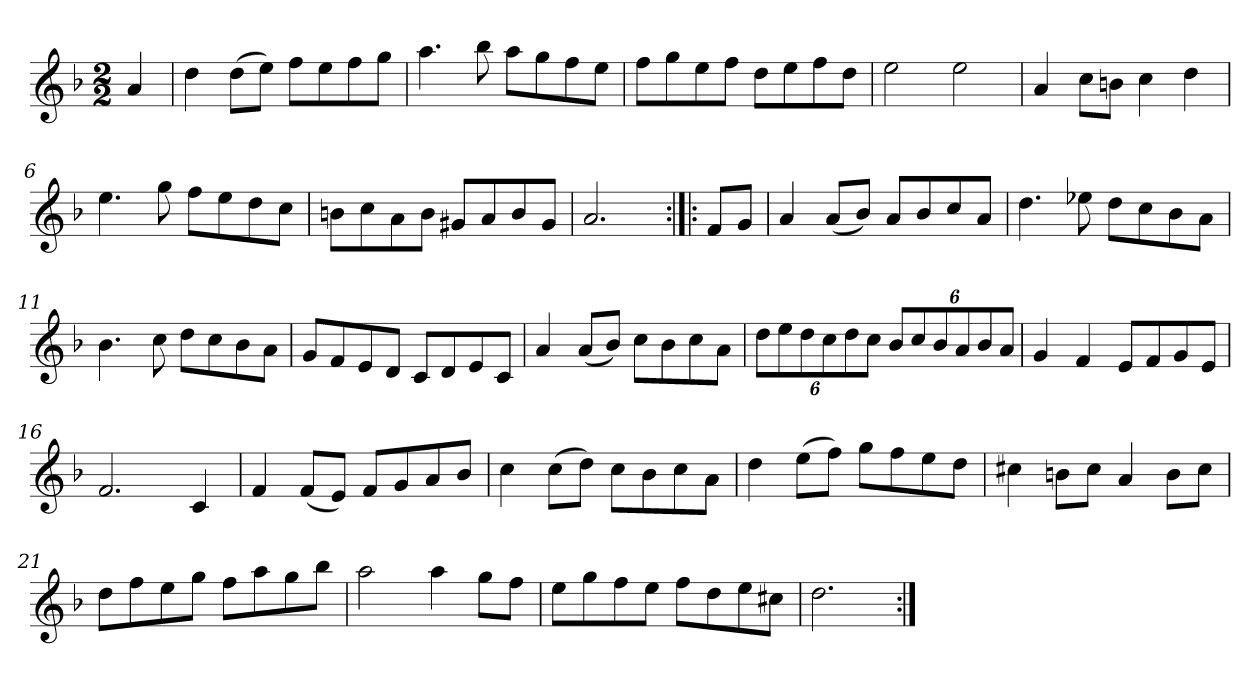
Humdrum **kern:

**kern
*part1
*staff1
*clefG2
*k[b-]
*d:
*M2/2
*MM120
=
4a
=1
4dd
(8dd\L
8ee\J)
8ff\L
8ee\
8ff\
8gg\J
=2
4.aa
8bb-
8aa\L
8gg\
8ff\
8ee\J
=3
8ff\L
8gg\
8ee\
8ff\J
8dd\L
8ee\
8ff\
8dd\J
=4
2ee
2ee
=5
4a
8cc\L
8bn\J
4cc
4dd
=6
4.ee
8gg
8ff\L
8ee\
8dd\
8cc\J
=7
8bn\L
8cc\
8a\
8b\J
8g#X/L
8a/
8b/
8g#/J
=8
2.a
=:|!|:
8f/L
8g/J
=9
4a
(8a/L
8b-/J)
8a/L
8b-/
8cc/
8a/J
=10
4.dd
8ee-X
8dd\L
8cc\
8b-\
8a\J
=11
4.b-
8cc
8dd\L
8cc\
8b-\
8a\J
=12
8g/L
8f/
8e/
8d/J
8c/L
8d/
8e/
8c/J
=13
4a
(8a/L
8b-/J)
8cc\L
8b-\
8cc\
8a\J
=14
12dd\L
12ee\
12dd\
12cc\
12dd\
12cc\J
12b-/L
12cc/
12b-/
12a/
12b-/
12a/J
=15
4g
4f
8e/L
8f/
8g/
8e/J
=16
2.f
4c
=17
4f
(8f/L
8e/J)
8f/L
8g/
8a/
8b-/J
=18
4cc
(8cc\L
8dd\J)
8cc\L
8b-\
8cc\
8a\J
=19
4dd
(8ee\L
8ff\J)
8gg\L
8ff\
8ee\
8dd\J
=20
4cc#X
8bn\L
8cc#\J
4a
8b\L
8cc#\J
=21
8dd\L
8ff\
8ee\
8gg\J
8ff\L
8aa\
8gg\
8bb-\J
=22
2aa
4aa
8gg\L
8ff\J
=23
8ee\L
8gg\
8ff\
8ee\J
8ff\L
8dd\
8ee\
8cc#X\J
=24
2.dd
=:|!
*-
